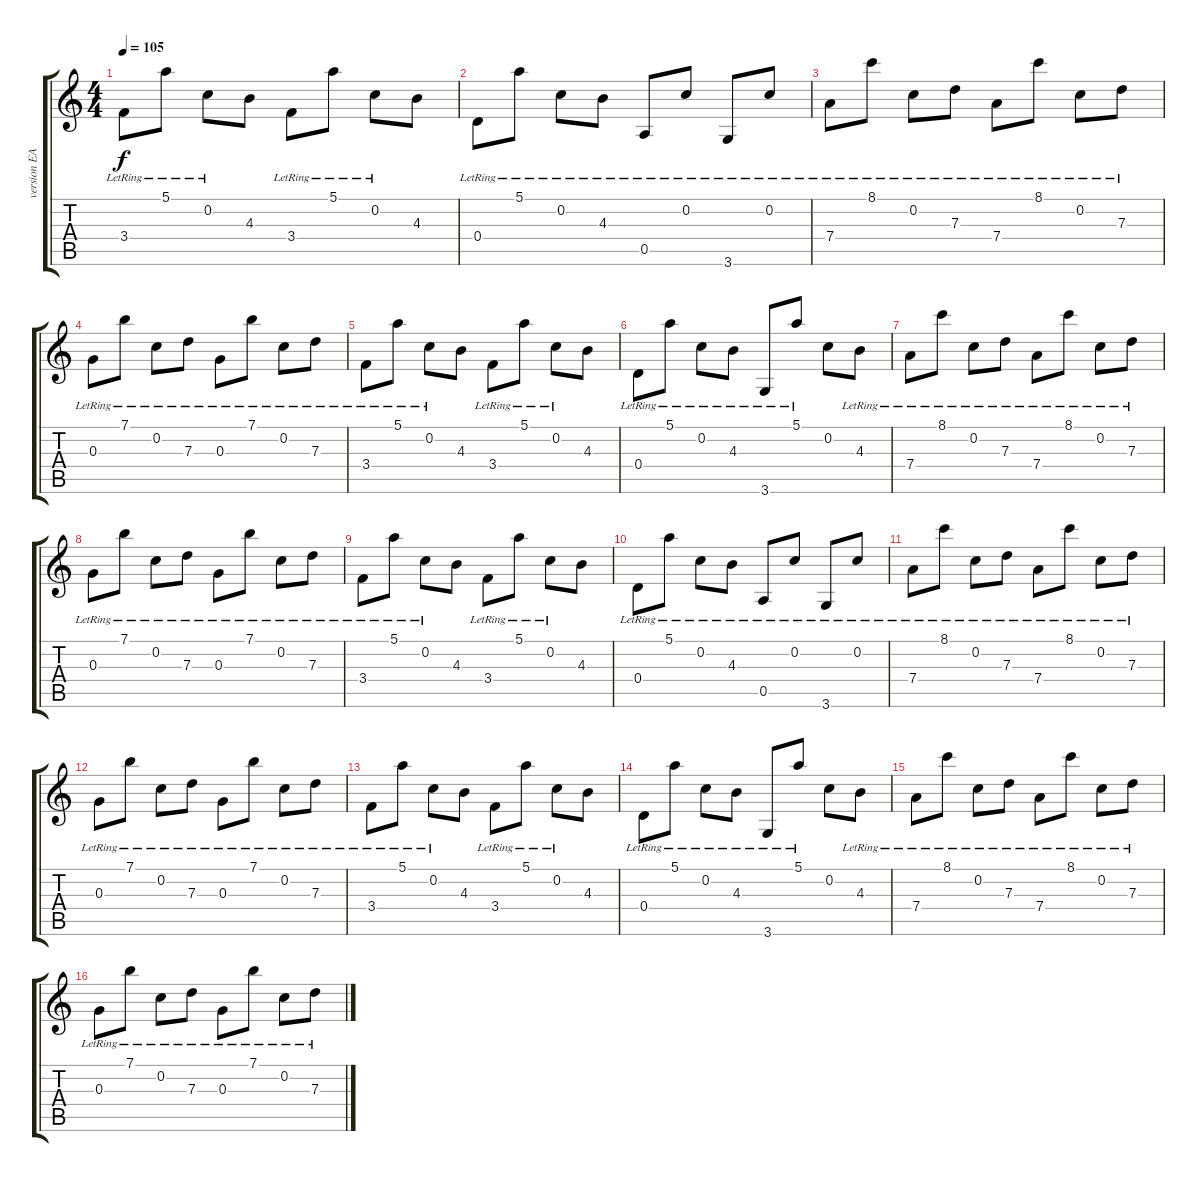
\track ("version EADGCE (plus facile , easy)" "version EA") {instrument acousticguitarnylon}
\staff {score tabs}
\tuning (E4 C4 G3 D3 A2 E2) {hide}
\ts (4 4)
\tempo 105
\clef g2
\ks c
3.4{lr}.8{dy f} 5.1{lr}.8 0.2{lr}.8 4.3.8 3.4{lr}.8 5.1{lr}.8 0.2{lr}.8 4.3.8 |
0.4{lr}.8 5.1{lr}.8 0.2{lr}.8 4.3{lr}.8 0.5{lr}.8 0.2{lr}.8 3.6{lr}.8 0.2{lr}.8 |
7.4{lr}.8 8.1{lr}.8 0.2{lr}.8 7.3{lr}.8 7.4{lr}.8 8.1{lr}.8 0.2{lr}.8 7.3{lr}.8 |
0.3{lr}.8 7.1{lr}.8 0.2{lr}.8 7.3{lr}.8 0.3{lr}.8 7.1{lr}.8 0.2{lr}.8 7.3{lr}.8 |
3.4{lr}.8 5.1{lr}.8 0.2{lr}.8 4.3.8 3.4{lr}.8 5.1{lr}.8 0.2{lr}.8 4.3.8 |
0.4{lr}.8 5.1{lr}.8 0.2{lr}.8 4.3{lr}.8 3.6{lr}.8 5.1{lr}.8 0.2.8 4.3{lr}.8 |
7.4{lr}.8 8.1{lr}.8 0.2{lr}.8 7.3{lr}.8 7.4{lr}.8 8.1{lr}.8 0.2{lr}.8 7.3{lr}.8 |
0.3{lr}.8 7.1{lr}.8 0.2{lr}.8 7.3{lr}.8 0.3{lr}.8 7.1{lr}.8 0.2{lr}.8 7.3{lr}.8 |
3.4{lr}.8 5.1{lr}.8 0.2{lr}.8 4.3.8 3.4{lr}.8 5.1{lr}.8 0.2{lr}.8 4.3.8 |
0.4{lr}.8 5.1{lr}.8 0.2{lr}.8 4.3{lr}.8 0.5{lr}.8 0.2{lr}.8 3.6{lr}.8 0.2{lr}.8 |
7.4{lr}.8 8.1{lr}.8 0.2{lr}.8 7.3{lr}.8 7.4{lr}.8 8.1{lr}.8 0.2{lr}.8 7.3{lr}.8 |
0.3{lr}.8 7.1{lr}.8 0.2{lr}.8 7.3{lr}.8 0.3{lr}.8 7.1{lr}.8 0.2{lr}.8 7.3{lr}.8 |
3.4{lr}.8 5.1{lr}.8 0.2{lr}.8 4.3.8 3.4{lr}.8 5.1{lr}.8 0.2{lr}.8 4.3.8 |
0.4{lr}.8 5.1{lr}.8 0.2{lr}.8 4.3{lr}.8 3.6{lr}.8 5.1{lr}.8 0.2.8 4.3{lr}.8 |
7.4{lr}.8 8.1{lr}.8 0.2{lr}.8 7.3{lr}.8 7.4{lr}.8 8.1{lr}.8 0.2{lr}.8 7.3{lr}.8 |
0.3{lr}.8 7.1{lr}.8 0.2{lr}.8 7.3{lr}.8 0.3{lr}.8 7.1{lr}.8 0.2{lr}.8 7.3{lr}.8
